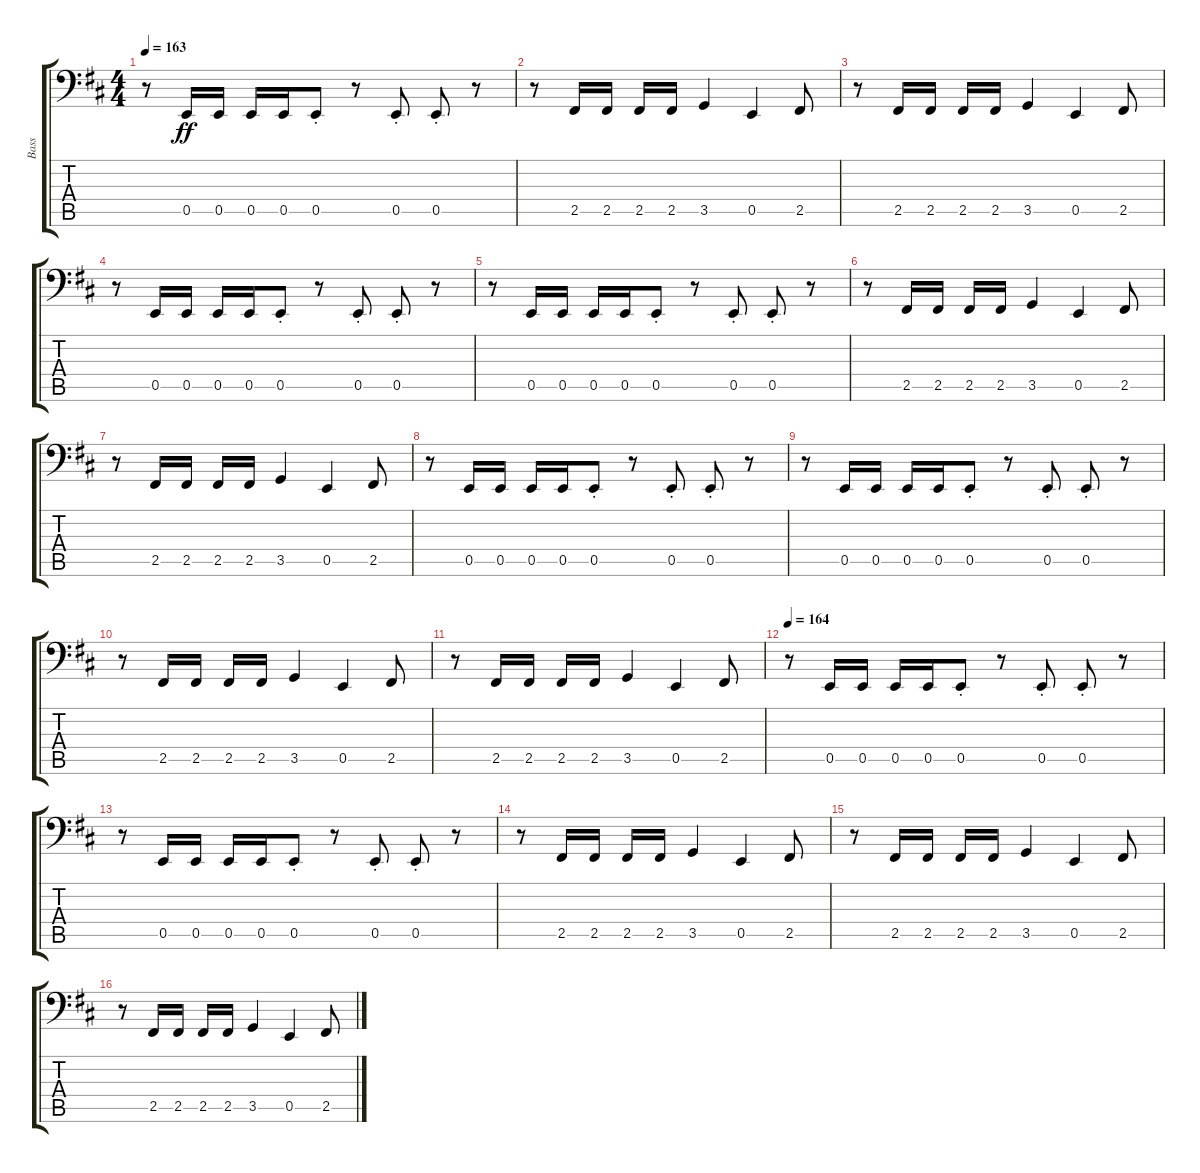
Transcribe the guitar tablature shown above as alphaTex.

\track ("Bass" "Bass") {instrument electricbassfinger}
\staff {score tabs}
\tuning (B2 G2 D2 A1 E1 B0) {hide}
\ts (4 4)
\tempo 163
\clef f4
\ks d
r.8{dy ff} 0.5.16 0.5.16 0.5.16 0.5.16 0.5{st}.8 r.8 0.5{st}.8 0.5{st}.8 r.8 |
r.8 2.5.16 2.5.16 2.5.16 2.5.16 3.5.4 0.5.4 2.5.8 |
r.8 2.5.16 2.5.16 2.5.16 2.5.16 3.5.4 0.5.4 2.5.8 |
r.8 0.5.16 0.5.16 0.5.16 0.5.16 0.5{st}.8 r.8 0.5{st}.8 0.5{st}.8 r.8 |
r.8 0.5.16 0.5.16 0.5.16 0.5.16 0.5{st}.8 r.8 0.5{st}.8 0.5{st}.8 r.8 |
r.8 2.5.16 2.5.16 2.5.16 2.5.16 3.5.4 0.5.4 2.5.8 |
r.8 2.5.16 2.5.16 2.5.16 2.5.16 3.5.4 0.5.4 2.5.8 |
r.8 0.5.16 0.5.16 0.5.16 0.5.16 0.5{st}.8 r.8 0.5{st}.8 0.5{st}.8 r.8 |
r.8 0.5.16 0.5.16 0.5.16 0.5.16 0.5{st}.8 r.8 0.5{st}.8 0.5{st}.8 r.8 |
r.8 2.5.16 2.5.16 2.5.16 2.5.16 3.5.4 0.5.4 2.5.8 |
r.8 2.5.16 2.5.16 2.5.16 2.5.16 3.5.4 0.5.4 2.5.8 |
\tempo 164
r.8 0.5.16 0.5.16 0.5.16 0.5.16 0.5{st}.8 r.8 0.5{st}.8 0.5{st}.8 r.8 |
r.8 0.5.16 0.5.16 0.5.16 0.5.16 0.5{st}.8 r.8 0.5{st}.8 0.5{st}.8 r.8 |
r.8 2.5.16 2.5.16 2.5.16 2.5.16 3.5.4 0.5.4 2.5.8 |
r.8 2.5.16 2.5.16 2.5.16 2.5.16 3.5.4 0.5.4 2.5.8 |
r.8 2.5.16 2.5.16 2.5.16 2.5.16 3.5.4 0.5.4 2.5.8
